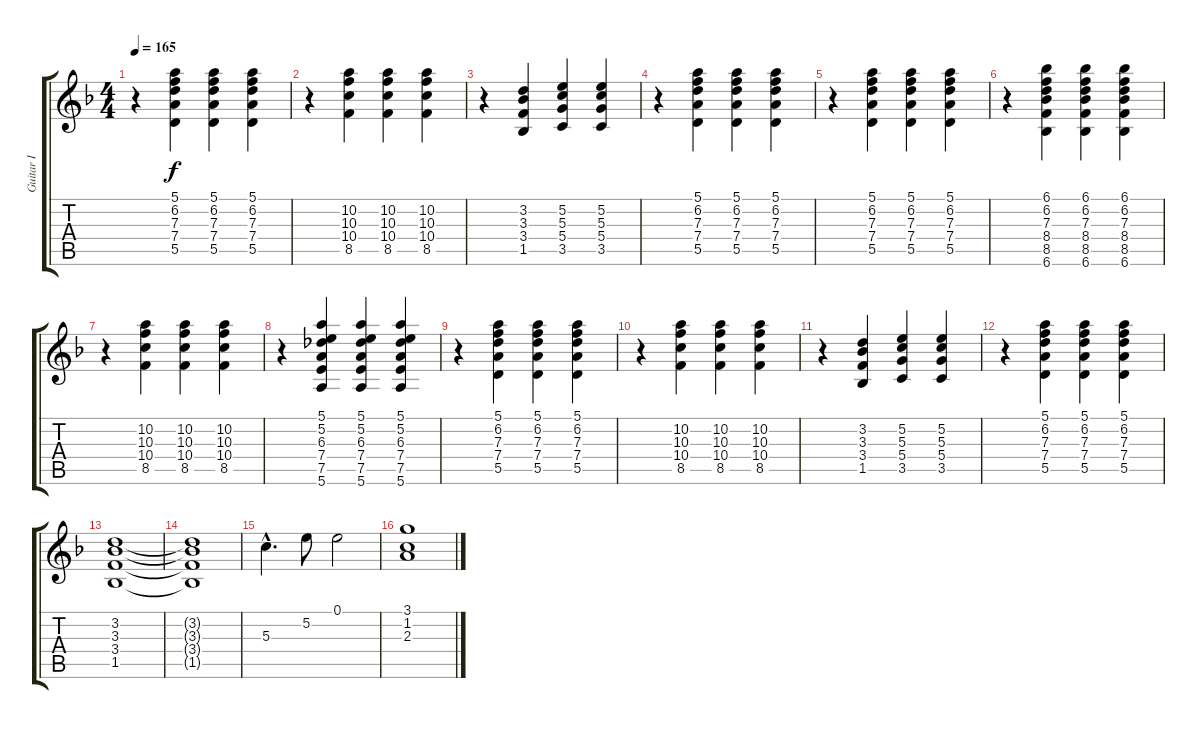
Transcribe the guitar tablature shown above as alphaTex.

\track ("Guitar I" "Guitar I") {instrument overdrivenguitar}
\staff {score tabs}
\tuning (E4 B3 G3 D3 A2 E2) {hide}
\ts (4 4)
\tempo 165
\clef g2
\ks f
r.4{dy f} (5.1 6.2 7.3 7.4 5.5).4 (5.1 6.2 7.3 7.4 5.5).4 (5.1 6.2 7.3 7.4 5.5).4 |
r.4 (10.2 10.3 10.4 8.5).4 (10.2 10.3 10.4 8.5).4 (10.2 10.3 10.4 8.5).4 |
r.4 (3.2 3.3 3.4 1.5).4 (5.2 5.3 5.4 3.5).4 (5.2 5.3 5.4 3.5).4 |
r.4 (5.1 6.2 7.3 7.4 5.5).4 (5.1 6.2 7.3 7.4 5.5).4 (5.1 6.2 7.3 7.4 5.5).4 |
r.4 (5.1 6.2 7.3 7.4 5.5).4 (5.1 6.2 7.3 7.4 5.5).4 (5.1 6.2 7.3 7.4 5.5).4 |
r.4 (6.1 6.2 7.3 8.4 8.5 6.6).4 (6.1 6.2 7.3 8.4 8.5 6.6).4 (6.1 6.2 7.3 8.4 8.5 6.6).4 |
r.4 (10.2 10.3 10.4 8.5).4 (10.2 10.3 10.4 8.5).4 (10.2 10.3 10.4 8.5).4 |
r.4 (5.1 5.2 6.3 7.4 7.5 5.6).4 (5.1 5.2 6.3 7.4 7.5 5.6).4 (5.1 5.2 6.3 7.4 7.5 5.6).4 |
r.4 (5.1 6.2 7.3 7.4 5.5).4 (5.1 6.2 7.3 7.4 5.5).4 (5.1 6.2 7.3 7.4 5.5).4 |
r.4 (10.2 10.3 10.4 8.5).4 (10.2 10.3 10.4 8.5).4 (10.2 10.3 10.4 8.5).4 |
r.4 (3.2 3.3 3.4 1.5).4 (5.2 5.3 5.4 3.5).4 (5.2 5.3 5.4 3.5).4 |
r.4 (5.1 6.2 7.3 7.4 5.5).4 (5.1 6.2 7.3 7.4 5.5).4 (5.1 6.2 7.3 7.4 5.5).4 |
(3.2 3.3 3.4 1.5).1 |
(3.2{t} 3.3{t} 3.4{t} 1.5{t}).1 |
5.3{hac}.4{d} 5.2.8 0.1.2 |
(3.1 1.2 2.3).1
